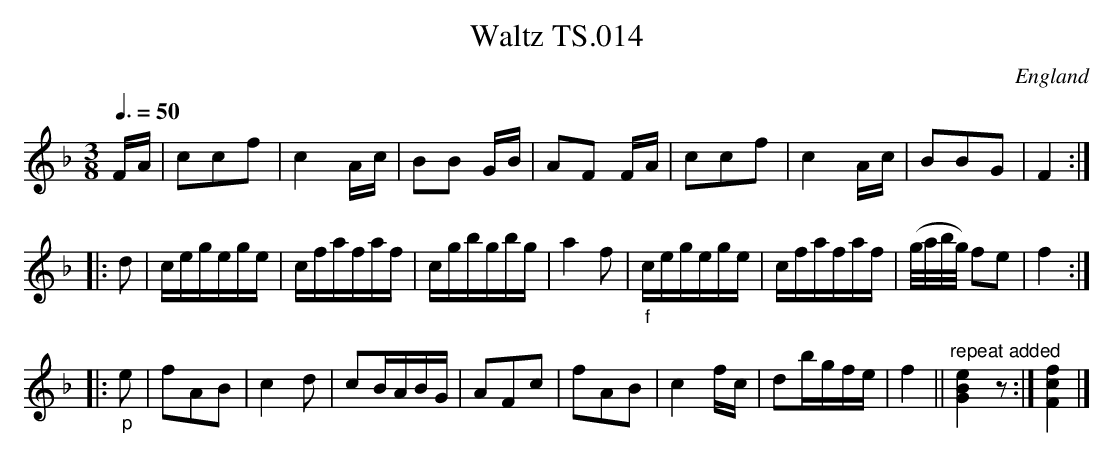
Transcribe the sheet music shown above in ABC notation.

X:1
T:Waltz TS.014
M:3/8
L:1/8
Q:3/8=50
O:England
notC:Prefixed as 'No.2' in MS
K:F major
F/A/|ccf|c2A/c/|BB G/B/|AF F/A/|ccf|c2A/c/|BBG|F2:|!
|:d|c/e/g/e/g/e/|c/f/a/f/a/f/|c/g/b/g/b/g/|a2f|"_f"c/e/g/e/g/e/|c/f/a/f/a/f/|(g//a//b//g//) fe|f2:|!
|:"_p"e|fAB|c2d|cB/A/B/G/|AFc|fAB|c2f/c/|db/g/f/e/|f2||"repeat added"[e2B2G2]z:|[f2c2F2]|]
